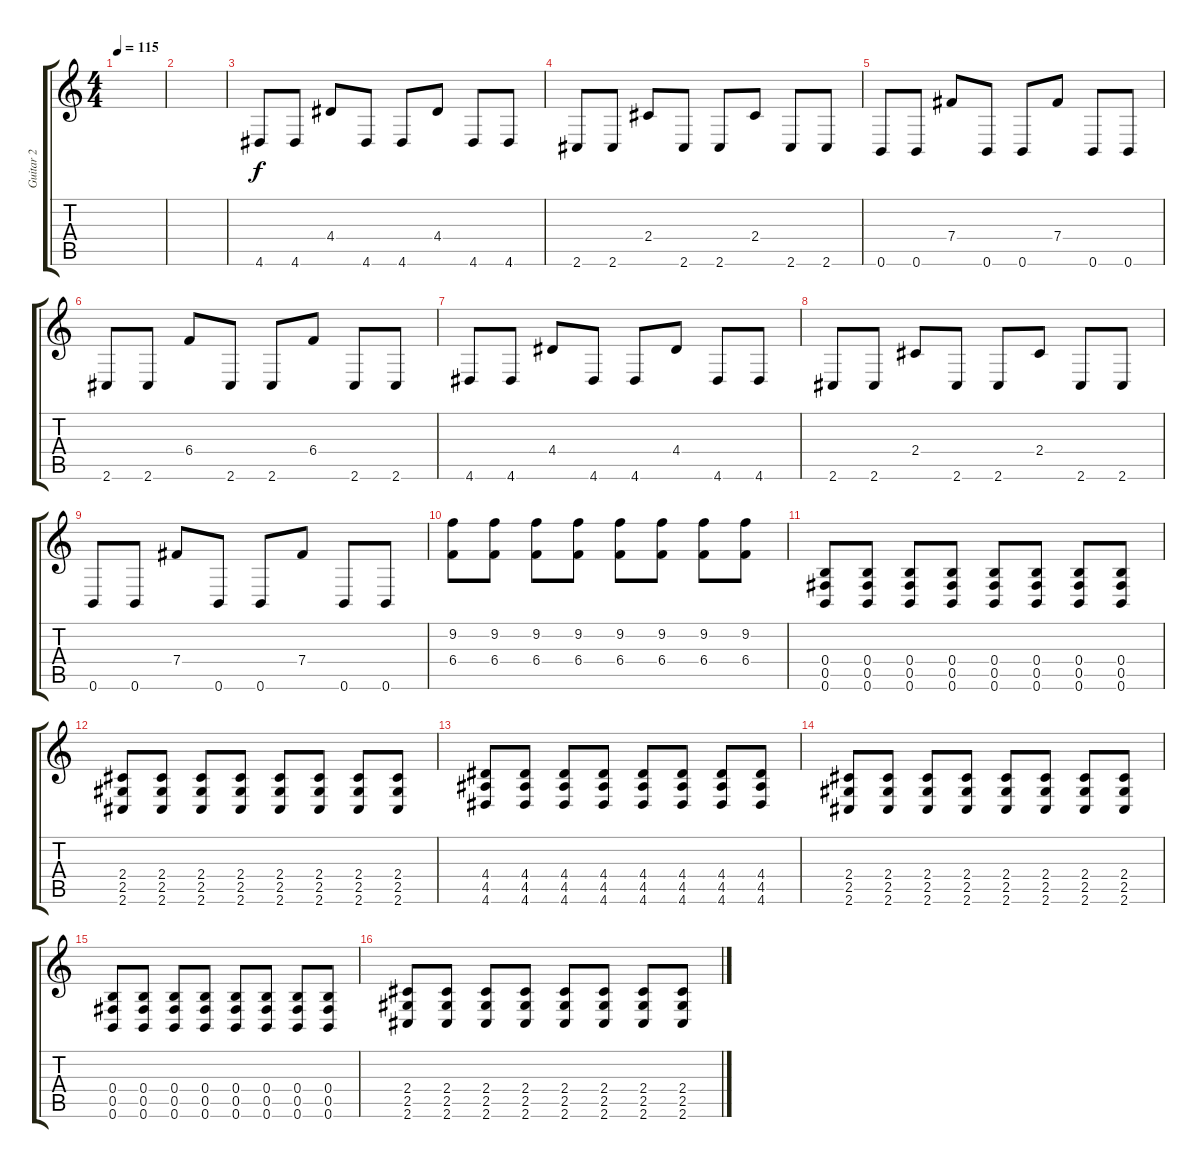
\track ("Guitar 2" "Guitar 2") {instrument distortionguitar}
\staff {score tabs}
\tuning (Db4 Ab3 E3 B2 Gb2 B1) {hide}
\ts (4 4)
\tempo 115
\clef g2
\ks c
|
|
4.6.8 4.6.8 4.4.8 4.6.8 4.6.8 4.4.8 4.6.8 4.6.8 |
2.6.8 2.6.8 2.4.8 2.6.8 2.6.8 2.4.8 2.6.8 2.6.8 |
0.6.8 0.6.8 7.4.8 0.6.8 0.6.8 7.4.8 0.6.8 0.6.8 |
2.6.8 2.6.8 6.4.8 2.6.8 2.6.8 6.4.8 2.6.8 2.6.8 |
4.6.8 4.6.8 4.4.8 4.6.8 4.6.8 4.4.8 4.6.8 4.6.8 |
2.6.8 2.6.8 2.4.8 2.6.8 2.6.8 2.4.8 2.6.8 2.6.8 |
0.6.8 0.6.8 7.4.8 0.6.8 0.6.8 7.4.8 0.6.8 0.6.8 |
(9.2 6.4).8 (9.2 6.4).8 (9.2 6.4).8 (9.2 6.4).8 (9.2 6.4).8 (9.2 6.4).8 (9.2 6.4).8 (9.2 6.4).8 |
(0.4 0.5 0.6).8 (0.4 0.5 0.6).8 (0.4 0.5 0.6).8 (0.4 0.5 0.6).8 (0.4 0.5 0.6).8 (0.4 0.5 0.6).8 (0.4 0.5 0.6).8 (0.4 0.5 0.6).8 |
(2.4 2.5 2.6).8 (2.4 2.5 2.6).8 (2.4 2.5 2.6).8 (2.4 2.5 2.6).8 (2.4 2.5 2.6).8 (2.4 2.5 2.6).8 (2.4 2.5 2.6).8 (2.4 2.5 2.6).8 |
(4.4 4.5 4.6).8 (4.4 4.5 4.6).8 (4.4 4.5 4.6).8 (4.4 4.5 4.6).8 (4.4 4.5 4.6).8 (4.4 4.5 4.6).8 (4.4 4.5 4.6).8 (4.4 4.5 4.6).8 |
(2.4 2.5 2.6).8 (2.4 2.5 2.6).8 (2.4 2.5 2.6).8 (2.4 2.5 2.6).8 (2.4 2.5 2.6).8 (2.4 2.5 2.6).8 (2.4 2.5 2.6).8 (2.4 2.5 2.6).8 |
(0.4 0.5 0.6).8 (0.4 0.5 0.6).8 (0.4 0.5 0.6).8 (0.4 0.5 0.6).8 (0.4 0.5 0.6).8 (0.4 0.5 0.6).8 (0.4 0.5 0.6).8 (0.4 0.5 0.6).8 |
(2.4 2.5 2.6).8 (2.4 2.5 2.6).8 (2.4 2.5 2.6).8 (2.4 2.5 2.6).8 (2.4 2.5 2.6).8 (2.4 2.5 2.6).8 (2.4 2.5 2.6).8 (2.4 2.5 2.6).8
